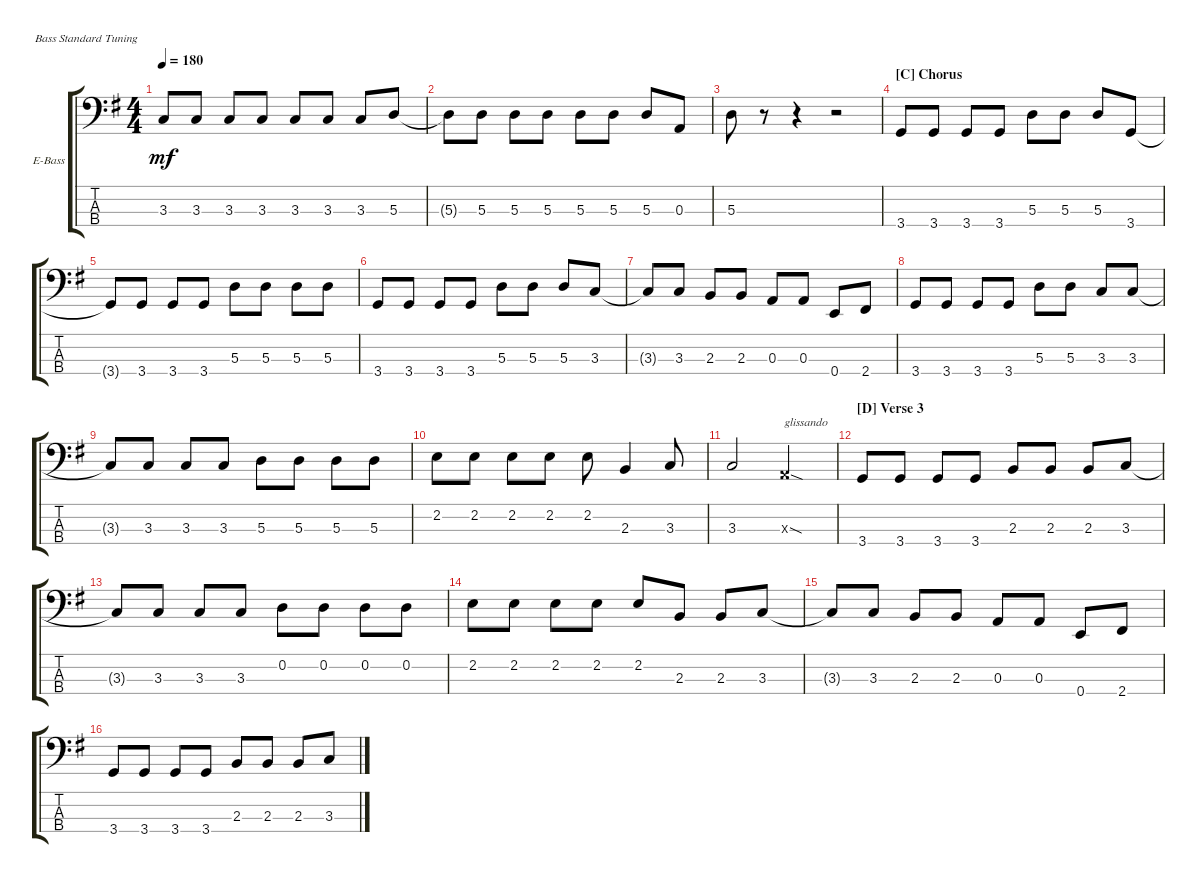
\defaultSystemsLayout 4
\bracketExtendMode groupsimilarinstruments
\firstSystemTrackNameOrientation horizontal
\otherSystemsTrackNameOrientation horizontal
\track ("Electric Bass" "E-Bass") {instrument electricbassfinger}
\staff {score tabs}
\tuning (G2 D2 A1 E1)
\ts (4 4)
\tempo 180
\clef f4
\ks g
3.3{t}.8{dy mf} 3.3.8 3.3.8 3.3.8 3.3.8 3.3.8 3.3.8 5.3.8 |
5.3{t}.8 5.3.8 5.3.8 5.3.8 5.3.8 5.3.8 5.3.8 0.3.8 |
5.3.8 r.8 r.4 r.2 |
\section ("C" "Chorus")
3.4.8 3.4.8 3.4.8 3.4.8 5.3.8 5.3.8 5.3.8 3.4.8 |
3.4{t}.8 3.4.8 3.4.8 3.4.8 5.3.8 5.3.8 5.3.8 5.3.8 |
3.4.8 3.4.8 3.4.8 3.4.8 5.3.8 5.3.8 5.3.8 3.3.8 |
3.3{t}.8 3.3.8 2.3.8 2.3.8 0.3.8 0.3.8 0.4.8 2.4.8 |
3.4.8 3.4.8 3.4.8 3.4.8 5.3.8 5.3.8 3.3.8 3.3.8 |
3.3{t}.8 3.3.8 3.3.8 3.3.8 5.3.8 5.3.8 5.3.8 5.3.8 |
2.2.8 2.2.8 2.2.8 2.2.8 2.2.8 2.3.4 3.3.8 |
3.3.2 0.3{sod x}.2{txt "glissando"} |
\section ("D" "Verse 3")
3.4.8 3.4.8 3.4.8 3.4.8 2.3.8 2.3.8 2.3.8 3.3.8 |
3.3{t}.8 3.3.8 3.3.8 3.3.8 0.2.8 0.2.8 0.2.8 0.2.8 |
2.2.8 2.2.8 2.2.8 2.2.8 2.2.8 2.3.8 2.3.8 3.3.8 |
3.3{t}.8 3.3.8 2.3.8 2.3.8 0.3.8 0.3.8 0.4.8 2.4.8 |
3.4.8 3.4.8 3.4.8 3.4.8 2.3.8 2.3.8 2.3.8 3.3.8
